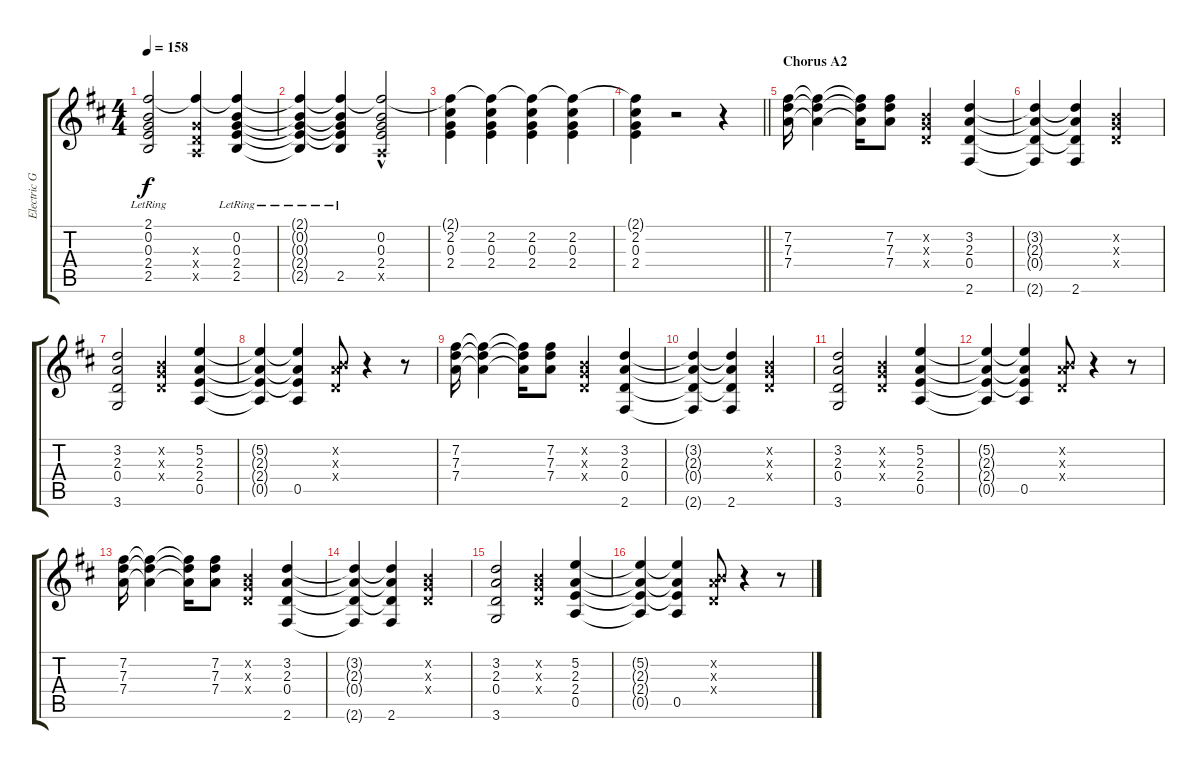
\track ("Electric Guitar" "Electric G") {instrument electricguitarjazz}
\staff {score tabs}
\tuning (E4 B3 G3 D3 A2 E2) {hide}
\ts (4 4)
\tempo 158
\clef g2
\ks d
(2.1{t} 0.2{lr} 0.3{lr} 2.4{lr} 2.5{lr}).2{dy f} (2.1{t} 0.3{x} 0.4{x} 0.5{x}).4 (2.1{t} 0.2{lr} 0.3{lr} 2.4{lr} 2.5{lr}).4 |
(2.1{t} 0.2{lr t} 0.3{lr t} 2.4{lr t} 2.5{lr t}).4 (2.1{t} 0.2{lr t} 0.3{lr t} 2.4{lr t} 2.5).4 (2.1{t} 0.2 0.3 2.4 0.5{hac x}).2 |
(2.1{t} 2.2 0.3 2.4).4 (2.1{t} 2.2 0.3 2.4).4 (2.1{t} 2.2 0.3 2.4).4 (2.1{t} 2.2 0.3 2.4).4 |
\barLineRight lightlight
(2.1{t} 2.2 0.3 2.4).4 r.2 r.4 |
\section ("" "Chorus A2")
(7.2 7.3 7.4).16 (7.2{t} 7.3{t} 7.4{t}).4 (7.2{t} 7.3{t} 7.4{t}).16 (7.2 7.3 7.4).8 (0.2{x} 0.3{x} 0.4{x}).4 (3.2 2.3 0.4 2.6).4 |
(3.2{t} 2.3{t} 0.4{t} 2.6{t}).4 (3.2{t} 2.3{t} 0.4{t} 2.6).4 (0.2{x} 0.3{x} 0.4{x}).2 |
(3.2 2.3 0.4 3.6).2 (0.2{x} 0.3{x} 0.4{x}).4 (5.2 2.3 2.4 0.5).4 |
(5.2{t} 2.3{t} 2.4{t} 0.5{t}).4 (5.2{t} 2.3{t} 2.4{t} 0.5).4 (0.2{x} 2.3{x} 0.4{x}).8 r.4 r.8 |
(7.2 7.3 7.4).16 (7.2{t} 7.3{t} 7.4{t}).4 (7.2{t} 7.3{t} 7.4{t}).16 (7.2 7.3 7.4).8 (0.2{x} 0.3{x} 0.4{x}).4 (3.2 2.3 0.4 2.6).4 |
(3.2{t} 2.3{t} 0.4{t} 2.6{t}).4 (3.2{t} 2.3{t} 0.4{t} 2.6).4 (0.2{x} 0.3{x} 0.4{x}).2 |
(3.2 2.3 0.4 3.6).2 (0.2{x} 0.3{x} 0.4{x}).4 (5.2 2.3 2.4 0.5).4 |
(5.2{t} 2.3{t} 2.4{t} 0.5{t}).4 (5.2{t} 2.3{t} 2.4{t} 0.5).4 (0.2{x} 2.3{x} 0.4{x}).8 r.4 r.8 |
(7.2 7.3 7.4).16 (7.2{t} 7.3{t} 7.4{t}).4 (7.2{t} 7.3{t} 7.4{t}).16 (7.2 7.3 7.4).8 (0.2{x} 0.3{x} 0.4{x}).4 (3.2 2.3 0.4 2.6).4 |
(3.2{t} 2.3{t} 0.4{t} 2.6{t}).4 (3.2{t} 2.3{t} 0.4{t} 2.6).4 (0.2{x} 0.3{x} 0.4{x}).2 |
(3.2 2.3 0.4 3.6).2 (0.2{x} 0.3{x} 0.4{x}).4 (5.2 2.3 2.4 0.5).4 |
(5.2{t} 2.3{t} 2.4{t} 0.5{t}).4 (5.2{t} 2.3{t} 2.4{t} 0.5).4 (0.2{x} 2.3{x} 0.4{x}).8 r.4 r.8
